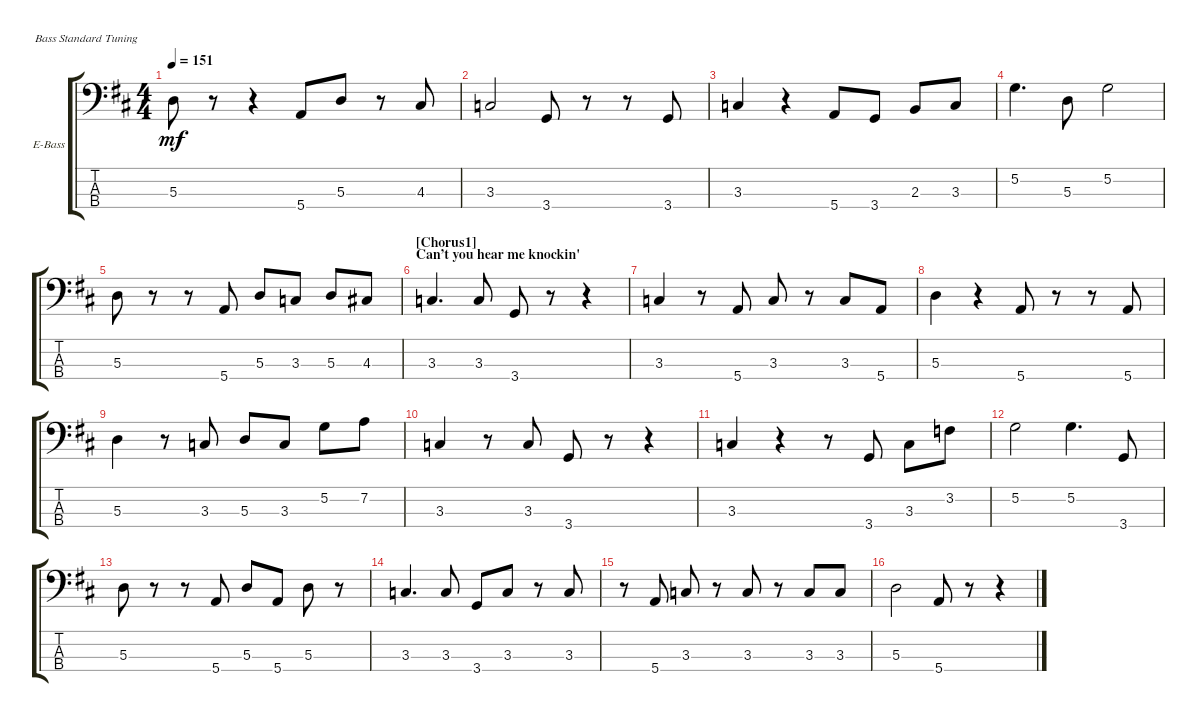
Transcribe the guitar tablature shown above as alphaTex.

\bracketExtendMode groupsimilarinstruments
\firstSystemTrackNameOrientation horizontal
\otherSystemsTrackNameOrientation horizontal
\track ("Electric Bass" "E-Bass") {instrument electricbassfinger}
\staff {score tabs}
\tuning (G2 D2 A1 E1)
\ts (4 4)
\tempo 151
\clef f4
\ks d
5.3.8{dy mf} r.8 r.4 5.4.8 5.3.8 r.8 4.3.8 |
3.3.2 3.4.8 r.8 r.8 3.4.8 |
3.3.4 r.4 5.4.8 3.4.8 2.3.8 3.3.8 |
5.2.4{d} 5.3.8 5.2.2 |
5.3.8 r.8 r.8 5.4.8 5.3.8 3.3.8 5.3.8 4.3.8 |
\section ("" "[Chorus1]\nCan’t you hear me knockin'\n")
3.3.4{d} 3.3.8 3.4.8 r.8 r.4 |
3.3.4 r.8 5.4.8 3.3.8 r.8 3.3.8 5.4.8 |
5.3.4 r.4 5.4.8 r.8 r.8 5.4.8 |
5.3.4 r.8 3.3.8 5.3.8 3.3.8 5.2.8 7.2.8 |
3.3.4 r.8 3.3.8 3.4.8 r.8 r.4 |
3.3.4 r.4 r.8 3.4.8 3.3.8 3.2.8 |
5.2.2 5.2.4{d} 3.4.8 |
5.3.8 r.8 r.8 5.4.8 5.3.8 5.4.8 5.3.8 r.8 |
3.3.4{d} 3.3.8 3.4.8 3.3.8 r.8 3.3.8 |
r.8 5.4.8 3.3.8 r.8 3.3.8 r.8 3.3.8 3.3.8 |
5.3.2 5.4.8 r.8 r.4
